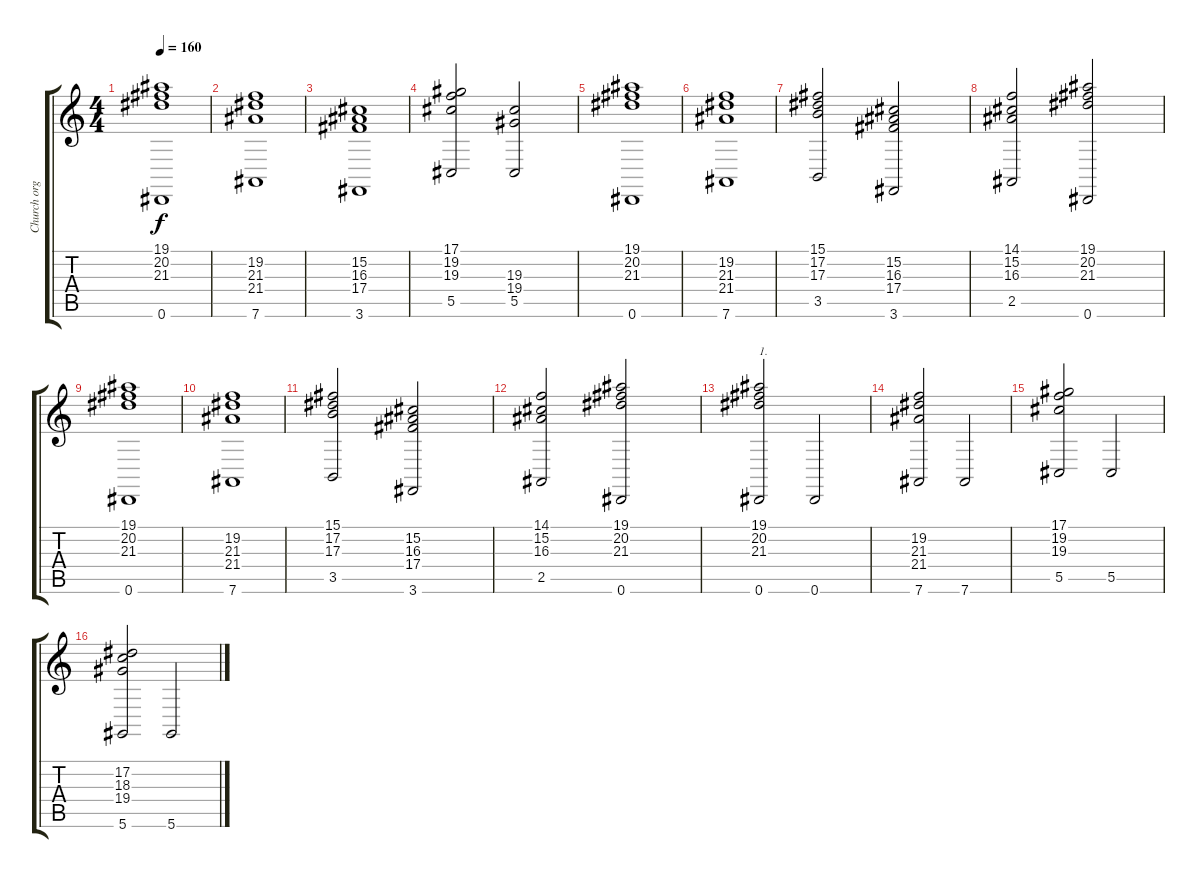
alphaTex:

\track ("Church organ" "Church org") {instrument churchorgan}
\staff {score tabs}
\tuning (Eb4 Bb3 Gb3 Db3 Ab2 Eb2) {hide}
\ts (4 4)
\tempo 160
\clef g2
\ks c
(19.1 20.2 21.3 0.6).1{dy f} |
(19.2 21.3 21.4 7.6).1 |
(15.2 16.3 17.4 3.6).1 |
(17.1 19.2 19.3 5.5).2 (19.3 19.4 5.5).2 |
(19.1 20.2 21.3 0.6).1{volume 5} |
(19.2 21.3 21.4 7.6).1 |
(15.1 17.2 17.3 3.5).2 (15.2 16.3 17.4 3.6).2 |
(14.1 15.2 16.3 2.5).2 (19.1 20.2 21.3 0.6).2 |
(19.1 20.2 21.3 0.6).1{volume 5} |
(19.2 21.3 21.4 7.6).1 |
(15.1 17.2 17.3 3.5).2 (15.2 16.3 17.4 3.6).2 |
(14.1 15.2 16.3 2.5).2 (19.1 20.2 21.3 0.6).2 |
(19.1 20.2 21.3 0.6).2{txt "1."} 0.6.2 |
(19.2 21.3 21.4 7.6).2 7.6.2 |
(17.1 19.2 19.3 5.5).2 5.5.2 |
(17.2 18.3 19.4 5.6).2 5.6.2
